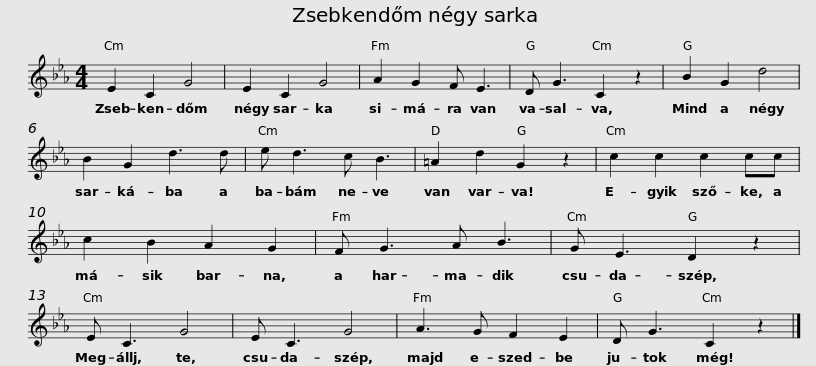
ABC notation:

X:1
L:1/8
M:4/4
I:linebreak $
K:Eb
V:1 treble
V:1
 E2 C2 G4 | E2 C2 G4 | A2 G2 F E3 | D G3 C2 z2 |$ B2 G2 d4 | %5
 B2 G2 d3 d | e d3 c B3 | =A2 d2 G2 z2 |$ c2 c2 c2 cc | c2 B2 A2 G2 | %10
 F G3 A B3 | G E3 D2 z2 |$ E C3 G4 | E C3 G4 | A3 G F2 E2 | %15
 D G3 C2 z2 |] %16
